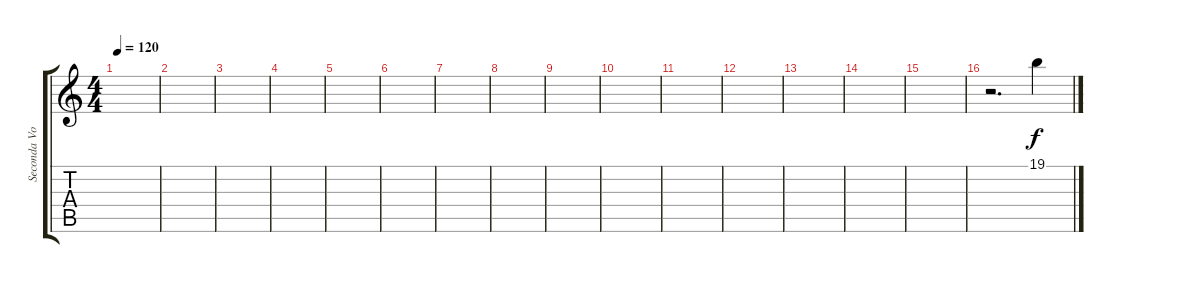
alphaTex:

\track ("Seconda Voce" "Seconda Vo") {instrument choiraahs}
\staff {score tabs}
\tuning (E4 B3 G3 D3 A2 E2) {hide}
\ts (4 4)
\tempo 120
\clef g2
\ks c
|
|
|
|
|
|
|
|
|
|
|
|
|
|
|
r.2{d} 19.1.4
